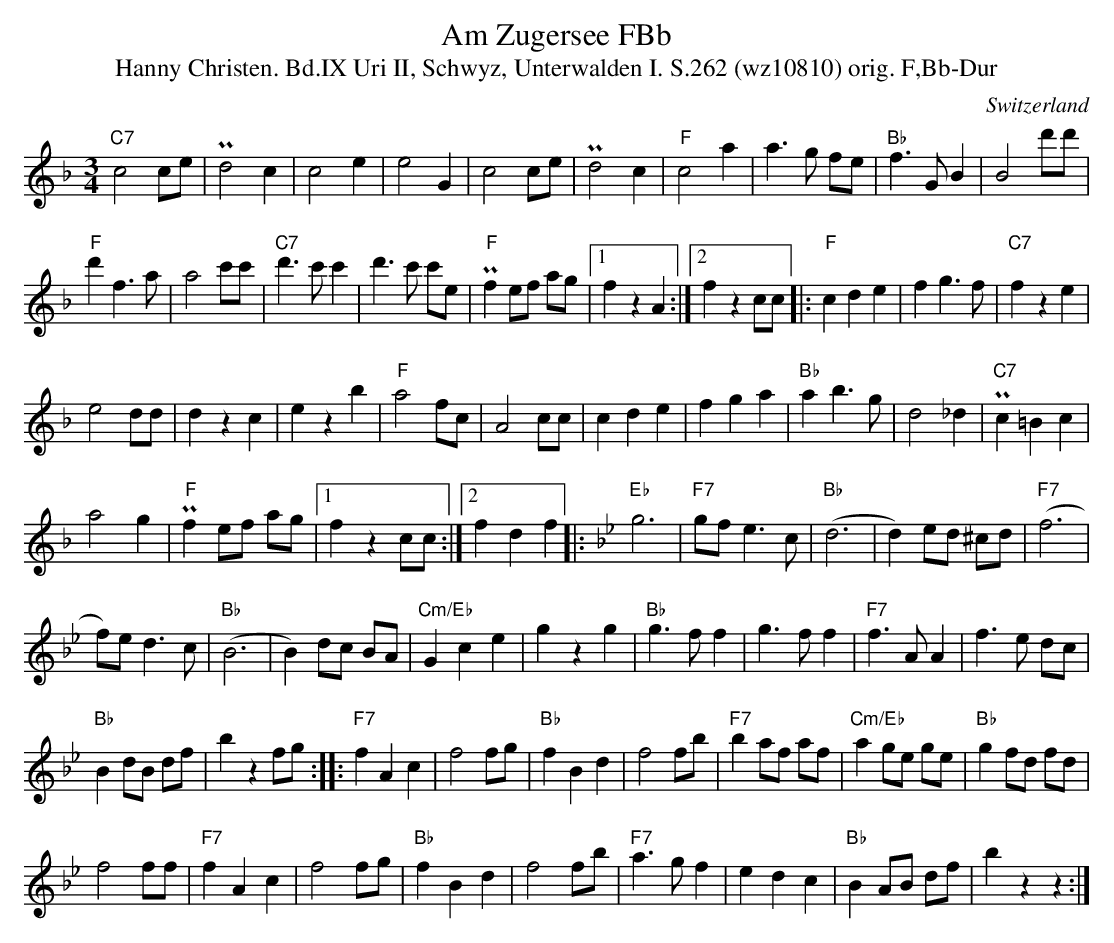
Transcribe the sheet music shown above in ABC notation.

X:1
T: Am Zugersee FBb
T:Hanny Christen. Bd.IX Uri II, Schwyz, Unterwalden I. S.262 (wz10810) orig. F,Bb-Dur
M:3/4
L:1/4
O:Switzerland
K:F major
"C7"c2 c/e/ | Pd2 c | c2 e | e2 G | c2 c/e/ | Pd2 c | "F"c2 a | a>g f/e/ | "Bb"f>G B | B2 d'/d'/ |
"F"d' f>a | a2 c'/c'/ | "C7"d'>c' c' | d'>c' c'/e/ | P"F"f e/f/ a/g/ |1 f z A :|2 f z c/c/ |: "F"cde | f g>f | "C7"f z e |
e2 d/d/ | d z c | e z b | "F"a2 f/c/ | A2 c/c/ | cde | fga | "Bb"a b>g | d2 _d | P"C7"c =B c |
a2 g | P"F"f e/f/ a/g/ |1 f z c/c/ :|2 fdf |: [K:Bb] "Eb"g3 | "F7"g/f/ e>c | ("Bb"d3 | d) e/d/ ^c/d/ | ("F7"f3 |
f/)e/ d>c | ("Bb"B3 | B) d/c/ B/A/ | "Cm/Eb"Gce | g z g | "Bb"g>f f | g>f f | "F7"f>A A | f>e d/c/ |
"Bb"B d/B/ d/f/ | b z f/g/ :: "F7"fAc | f2 f/g/ | "Bb"fBd | f2 f/b/ | "F7"b a/f/ a/f/ | "Cm/Eb"a g/e/ g/e/ | "Bb"g f/d/ f/d/ |
f2 f/f/ | "F7"fAc | f2 f/g/ | "Bb"fBd | f2 f/b/ | "F7"a>g f | edc | "Bb"B A/B/ d/f/ | b zz :|
